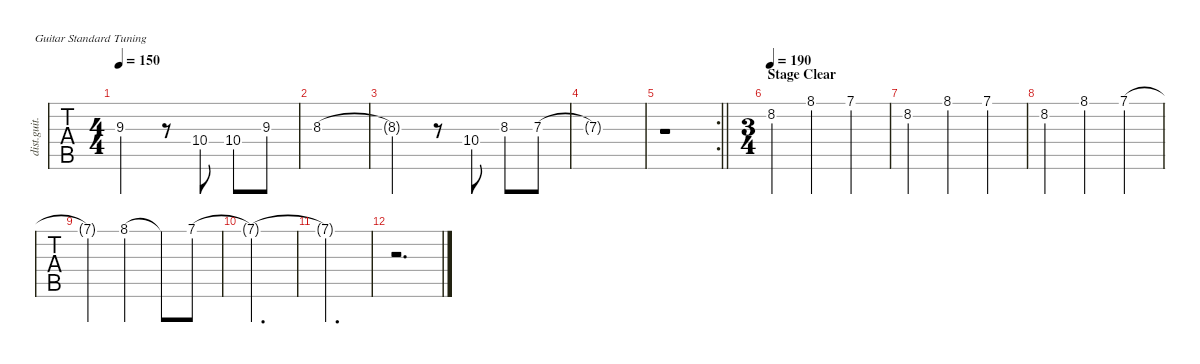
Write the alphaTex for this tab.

\defaultSystemsLayout 4
\hideDynamics
\bracketExtendMode nobrackets
\otherSystemsTrackNameOrientation horizontal
\track ("E Guitar 1" "dist.guit.") {instrument distortionguitar}
\staff {tabs}
\tuning (E4 B3 G3 D3 A2 E2)
\ts (4 4)
\tempo 150
\clef g2
\ks c
9.3{t}.2{dy f} r.8 10.4.8 10.4.8 9.3.8 |
8.3{acc #}.1 |
8.3{t acc #}.2 r.8 10.4.8 8.3{acc #}.8 7.3.8 |
7.3{t}.1 |
\rc 2
\barLineRight lightlight
r.1 |
\ts (3 4)
\beaming (8 2 2 2)
\section ("" "Stage Clear")
\tempo 190
8.2.4 8.1.4 7.1.4 |
8.2.4 8.1.4 7.1.4 |
8.2.4 8.1.4 7.1.4 |
7.1{t}.4 8.1.4 8.1{t}.8 7.1.8 |
7.1{t}.2{d} |
7.1{t}.2{d} |
r.2{d}
